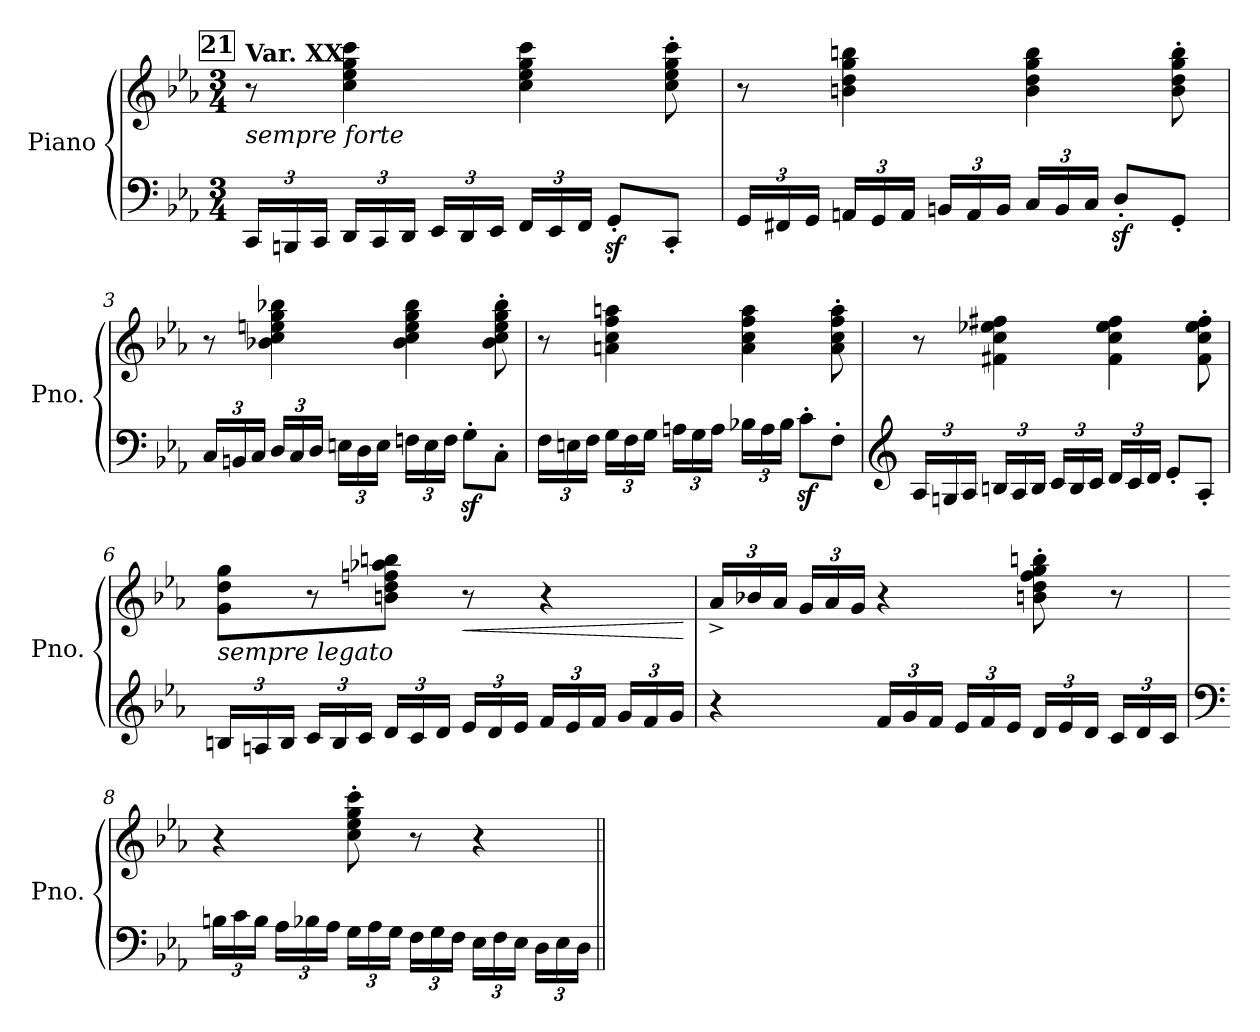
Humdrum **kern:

**kern	**kern	**dynam
*part1	*part1	*part1
*staff2	*staff1	*staff1/2
*I"Piano	*	*
*I'Pno.	*	*
*clefF4	*clefG2	*
*k[b-e-a-]	*k[b-e-a-]	*
*M3/4	*M3/4	*
*Xbrackettup	*	*
!!LO:REH:place=s1:a:B:fs=14:t=21
=1	=1	=1
!	!LO:TX:a:B:t=Var. XX	!
!	!LO:TX:b:i:t=sempre forte	!
24CC</LL	8r	.
24BBBn/	.	.
24CC/JJ	.	.
24DD</LL	4cc\ 4ee-\ 4gg\ 4ccc\	.
24CC</	.	.
24DD</JJ	.	.
24EE-/LL	.	.
24DD</	.	.
24EE-/JJ	.	.
24FF/LL	4cc\ 4ee-\ 4gg\ 4ccc\	.
24EE-</	.	.
24FF/JJ	.	.
8GGz<'/L	.	.
8CC'/J	8cc\' 8ee-\' 8gg\' 8ccc\'	.
=2	=2	=2
24GG</LL	8r	.
24FF#X/	.	.
24GG/JJ	.	.
24AAn/LL	4bn\ 4dd\ 4gg\ 4bbn\	.
24GG</	.	.
24AA</JJ	.	.
24BBn/LL	.	.
24AA</	.	.
24BB/JJ	.	.
24C/LL	4b\ 4dd\ 4gg\ 4bb\	.
24BB</	.	.
24C/JJ	.	.
8Dz<'/L	.	.
8GG'/J	8b\' 8dd\' 8gg\' 8bb\'	.
!!LO:LB:g=z
=3	=3	=3
24C</LL	8r	.
24BBn/	.	.
24C/JJ	.	.
24D/LL	4b-X\ 4cc\ 4een\ 4gg\ 4bb-X\	.
24C</	.	.
24D/JJ	.	.
24En\LL	.	.
24D<\	.	.
24E\JJ	.	.
24Fn\LL	4b-\ 4cc\ 4ee\ 4gg\ 4bb-\	.
24E<\	.	.
24F\JJ	.	.
8Gz<'\L	.	.
8C'\J	8b-\' 8cc\' 8ee\' 8gg\' 8bb-\'	.
!!LO:LB:g=z
=4	=4	=4
24F<\LL	8r	.
24En\	.	.
24F\JJ	.	.
24G\LL	4an\ 4cc\ 4ff\ 4aan\	.
24F<\	.	.
24G\JJ	.	.
24An\LL	.	.
24G<\	.	.
24A\JJ	.	.
24B-X\LL	4a\ 4cc\ 4ff\ 4aa\	.
24A<\	.	.
24B-\JJ	.	.
8cz<'\L	.	.
8F'\J	8a\' 8cc\' 8ff\' 8aa\'	.
=5	=5	=5
*clefG2	*	*
24A-/LL	8r	.
24Gn/	.	.
24A-/JJ	.	.
24Bn/LL	4f#X\ 4cc\ 4ee-X\ 4ff#X\	.
24A-/	.	.
24B/JJ	.	.
24c/LL	.	.
24B/	.	.
24c/JJ	.	.
24d</LL	4f#\ 4cc\ 4ee-\ 4ff#\	.
24c</	.	.
24d/JJ	.	.
8e-'/L	.	.
8A-'/J	8f#\' 8cc\' 8ee-\' 8ff#\'	.
!!LO:LB:g=z
=6	=6	=6
!	!LO:TX:b:i:t=sempre legato	!
24Bn</LL	8g\ 8dd\ 8gg\L	.
24An</	.	.
24B</JJ	.	.
24c</LL	8r	.
24B</	.	.
24c</JJ	.	.
24d</LL	8bn\ 8dd\ 8ffn\ 8aa-X\ 8bbn\J	.
24c</	.	.
24d/JJ	.	.
!	!	!LO:HP:b
24e-/LL	8r	<
24d</	.	.
24e-/JJ	.	.
24f/LL	4r	.
24e-</	.	.
24f/JJ	.	.
24g/LL	.	.
24f</	.	.
24g/JJ	.	.
.	.	[
!!LO:LB:g=z
=7	=7	=7
*	*Xbrackettup	*
4r	24a-^/LL	.
.	24b-X/	.
.	24a-/JJ	.
.	24g/LL	.
.	24a-/	.
.	24g/JJ	.
24f</LL	4r	.
24g/	.	.
24f/JJ	.	.
24e-</LL	.	.
24f</	.	.
24e-</JJ	.	.
24d</LL	8bn\' 8dd\' 8ff\' 8gg\' 8bbn\'	.
24e-</	.	.
24d</JJ	.	.
24c</LL	8r	.
24d</	.	.
24c</JJ	.	.
=8	=8	=8
*clefF4	*	*
24Bn<\LL	4r	.
24c<\	.	.
24B<\JJ	.	.
24A-<\LL	.	.
24B-X\	.	.
24A-\JJ	.	.
24G<>\LL	8cc\' 8ee-\' 8gg\' 8ccc\'	.
24A->\	.	.
24G>\JJ	.	.
24F<\LL	8r	.
24G<\	.	.
24F\JJ	.	.
24E-\LL	4r	.
24F<\	.	.
24E-<\JJ	.	.
24D<\LL	.	.
24E-<\	.	.
24D<\JJ	.	.
=||	=||	=||
*-	*-	*-
